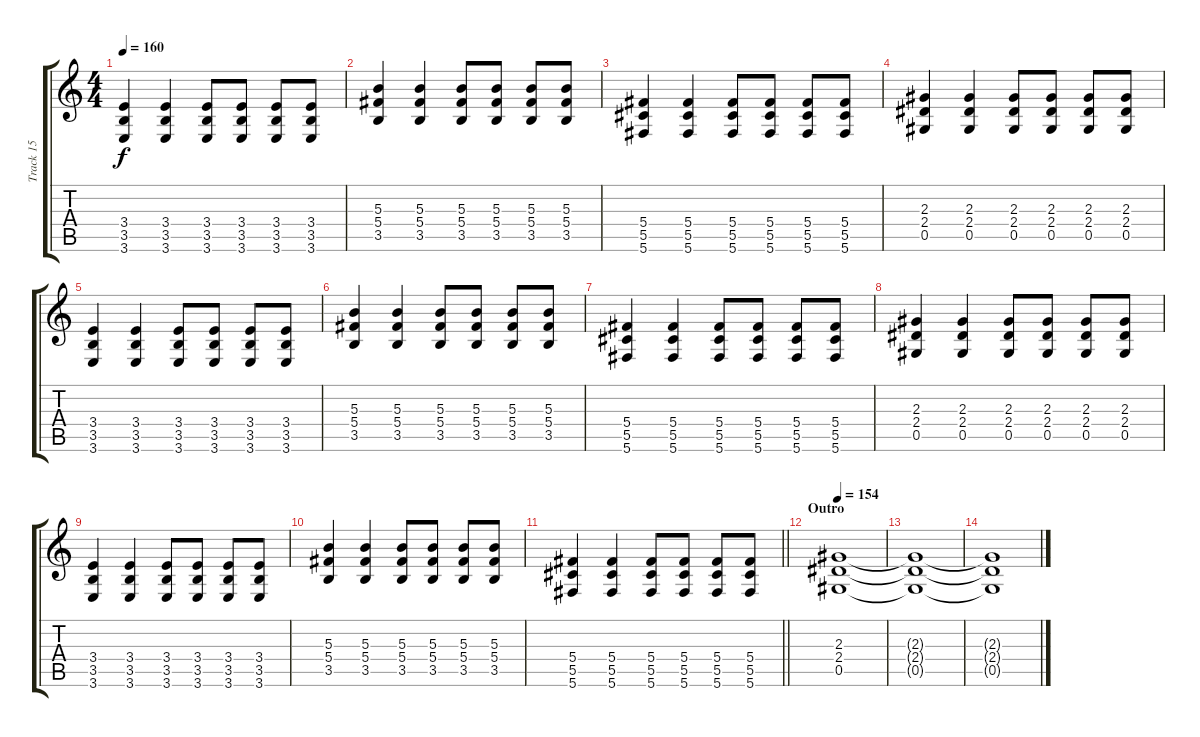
\track ("Track 15" "Track 15") {instrument distortionguitar}
\staff {score tabs}
\tuning (Eb4 Bb3 Gb3 Db3 Ab2 Db2) {hide}
\ts (4 4)
\tempo 160
\clef g2
\ks c
(3.4 3.5 3.6).4{dy f} (3.4 3.5 3.6).4 (3.4 3.5 3.6).8 (3.4 3.5 3.6).8 (3.4 3.5 3.6).8 (3.4 3.5 3.6).8 |
(5.3 5.4 3.5).4 (5.3 5.4 3.5).4 (5.3 5.4 3.5).8 (5.3 5.4 3.5).8 (5.3 5.4 3.5).8 (5.3 5.4 3.5).8 |
(5.4 5.5 5.6).4 (5.4 5.5 5.6).4 (5.4 5.5 5.6).8 (5.4 5.5 5.6).8 (5.4 5.5 5.6).8 (5.4 5.5 5.6).8 |
(2.3 2.4 0.5).4 (2.3 2.4 0.5).4 (2.3 2.4 0.5).8 (2.3 2.4 0.5).8 (2.3 2.4 0.5).8 (2.3 2.4 0.5).8 |
(3.4 3.5 3.6).4 (3.4 3.5 3.6).4 (3.4 3.5 3.6).8 (3.4 3.5 3.6).8 (3.4 3.5 3.6).8 (3.4 3.5 3.6).8 |
(5.3 5.4 3.5).4 (5.3 5.4 3.5).4 (5.3 5.4 3.5).8 (5.3 5.4 3.5).8 (5.3 5.4 3.5).8 (5.3 5.4 3.5).8 |
(5.4 5.5 5.6).4 (5.4 5.5 5.6).4 (5.4 5.5 5.6).8 (5.4 5.5 5.6).8 (5.4 5.5 5.6).8 (5.4 5.5 5.6).8 |
(2.3 2.4 0.5).4 (2.3 2.4 0.5).4 (2.3 2.4 0.5).8 (2.3 2.4 0.5).8 (2.3 2.4 0.5).8 (2.3 2.4 0.5).8 |
(3.4 3.5 3.6).4 (3.4 3.5 3.6).4 (3.4 3.5 3.6).8 (3.4 3.5 3.6).8 (3.4 3.5 3.6).8 (3.4 3.5 3.6).8 |
(5.3 5.4 3.5).4 (5.3 5.4 3.5).4 (5.3 5.4 3.5).8 (5.3 5.4 3.5).8 (5.3 5.4 3.5).8 (5.3 5.4 3.5).8 |
\barLineRight lightlight
(5.4 5.5 5.6).4 (5.4 5.5 5.6).4 (5.4 5.5 5.6).8 (5.4 5.5 5.6).8 (5.4 5.5 5.6).8 (5.4 5.5 5.6).8 |
\section ("" "Outro")
\tempo 154
(2.3 2.4 0.5).1{volume 0} |
(2.3{t} 2.4{t} 0.5{t}).1 |
(2.3{t} 2.4{t} 0.5{t}).1
